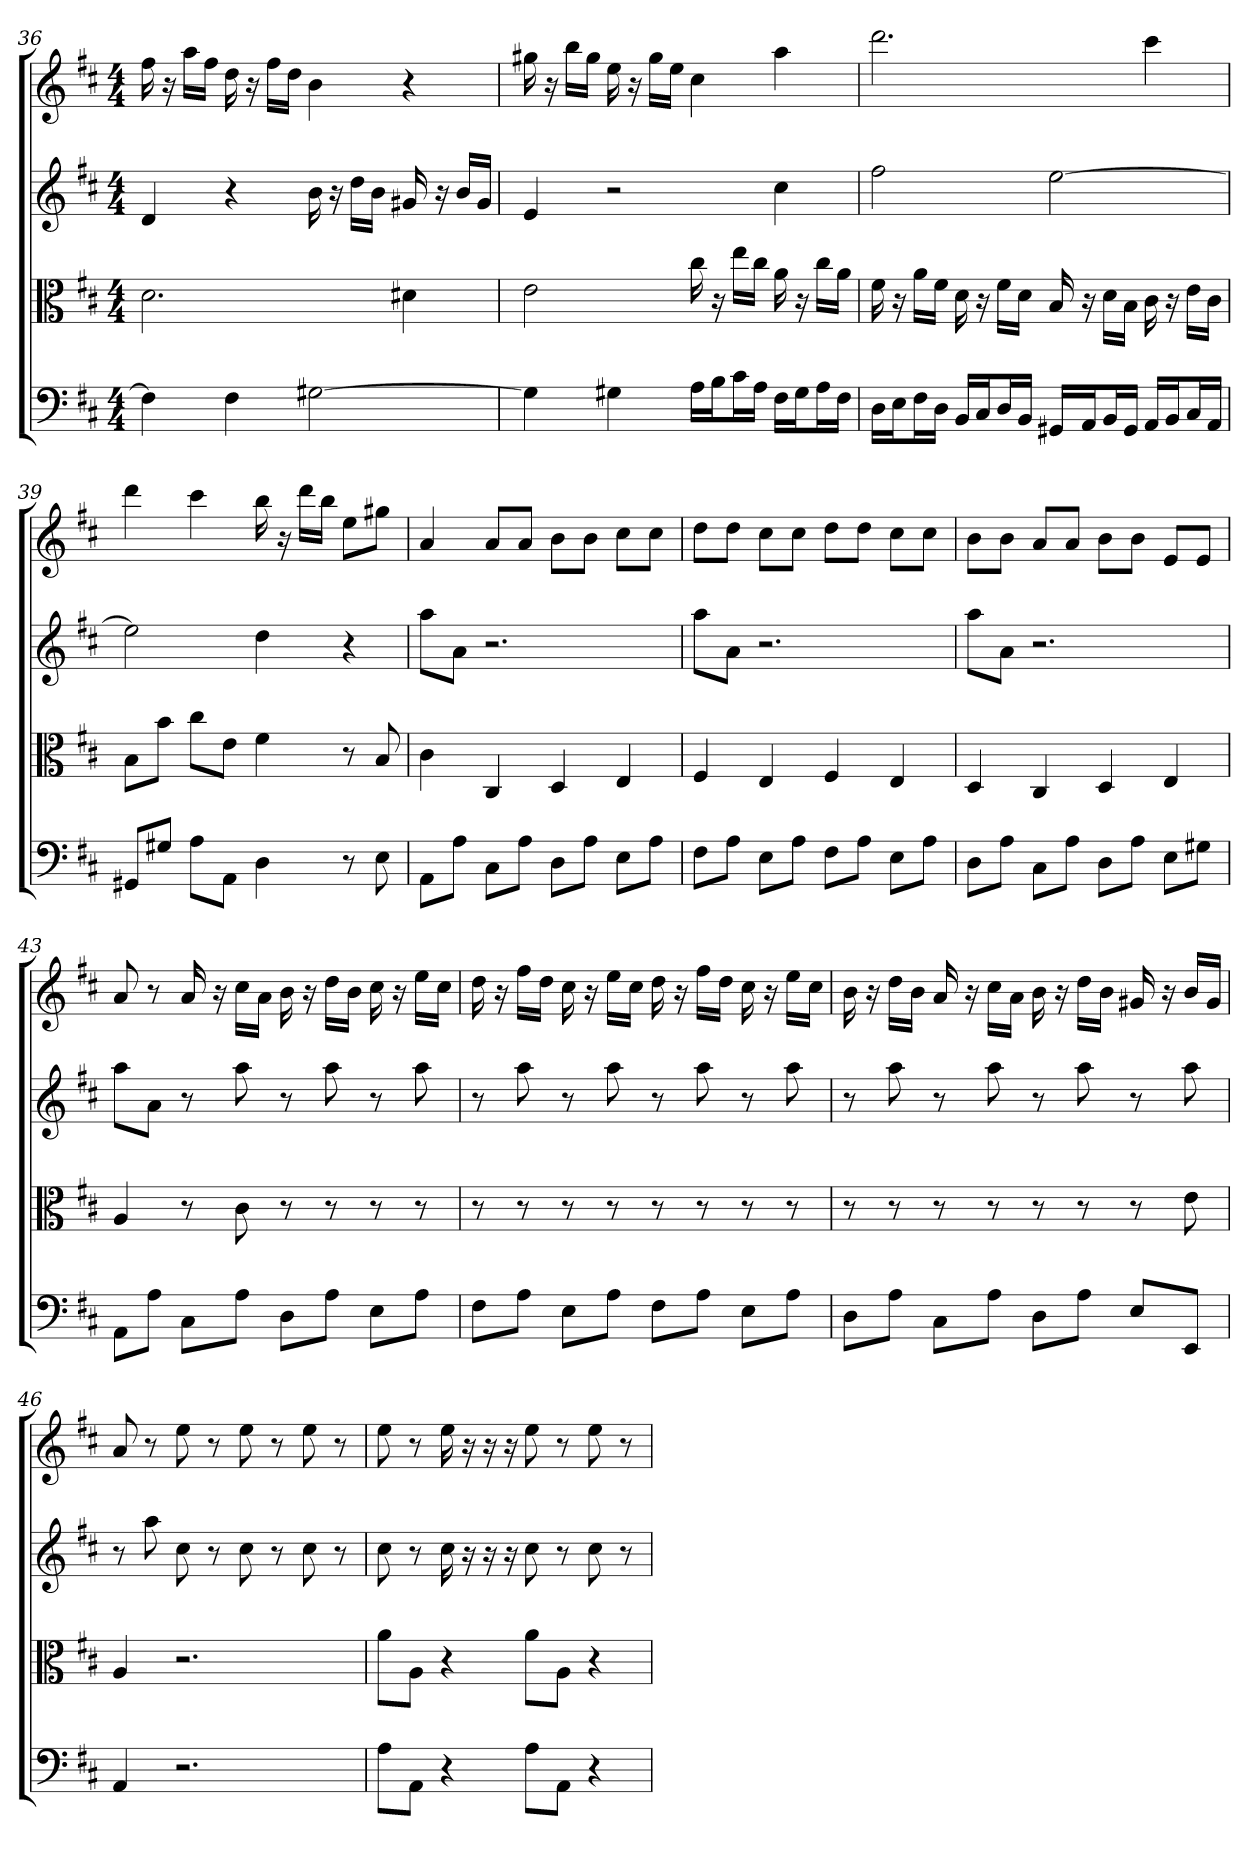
**kern	**kern	**kern	**kern
*part4	*part3	*part2	*part1
*staff4	*staff3	*staff2	*staff1
*clefF4	*clefC3	*clefG2	*clefG2
*k[f#c#]	*k[f#c#]	*k[f#c#]	*k[f#c#]
*D:	*D:	*D:	*D:
*M4/4	*M4/4	*M4/4	*M4/4
=36	=36	=36	=36
4F#]	2.d	4d	16ff#
.	.	.	16r
.	.	.	16aa\LL
.	.	.	16ff#\JJ
4F#	.	4r	16dd
.	.	.	16r
.	.	.	16ff#\LL
.	.	.	16dd\JJ
[2G#X	.	16b	4b
.	.	16r	.
.	.	16dd\LL	.
.	.	16b\JJ	.
.	4d#X	16g#X	4r
.	.	16r	.
.	.	16b/LL	.
.	.	16g#/JJ	.
=37	=37	=37	=37
4G#]	2e	4e	16gg#X
.	.	.	16r
.	.	.	16bb\LL
.	.	.	16gg#\JJ
4G#X	.	2r	16ee
.	.	.	16r
.	.	.	16gg#\LL
.	.	.	16ee\JJ
16A\LL	16cc#	.	4cc#
16B\J	16r	.	.
16c#\L	16ee\LL	.	.
16A\JJ	16cc#\JJ	.	.
16F#\LL	16a	4cc#	4aa
16G#\J	16r	.	.
16A\L	16cc#\LL	.	.
16F#\JJ	16a\JJ	.	.
=38	=38	=38	=38
16D\LL	16f#	2ff#	2.ddd
16E\J	16r	.	.
16F#\L	16a\LL	.	.
16D\JJ	16f#\JJ	.	.
16BB/LL	16d	.	.
16C#/J	16r	.	.
16D/L	16f#\LL	.	.
16BB/JJ	16d\JJ	.	.
16GG#X/LL	16B	[2ee	.
16AA/J	16r	.	.
16BB/L	16d\LL	.	.
16GG#/JJ	16B\JJ	.	.
16AA/LL	16c#	.	4ccc#
16BB/J	16r	.	.
16C#/L	16e\LL	.	.
16AA/JJ	16c#\JJ	.	.
=39	=39	=39	=39
8GG#X/L	8B\L	2ee]	4ddd
8G#X/J	8b\J	.	.
8A\L	8cc#\L	.	4ccc#
8AA\J	8e\J	.	.
4D	4f#	4dd	16bb
.	.	.	16r
.	.	.	16ddd\LL
.	.	.	16bb\JJ
8r	8r	4r	8ee\L
8E	8B	.	8gg#X\J
=40	=40	=40	=40
8AA\L	4c#	8aa\L	4a
8A\J	.	8a\J	.
8C#\L	4C#	2.r	8a/L
8A\J	.	.	8a/J
8D\L	4D	.	8b\L
8A\J	.	.	8b\J
8E\L	4E	.	8cc#\L
8A\J	.	.	8cc#\J
=41	=41	=41	=41
8F#\L	4F#	8aa\L	8dd\L
8A\J	.	8a\J	8dd\J
8E\L	4E	2.r	8cc#\L
8A\J	.	.	8cc#\J
8F#\L	4F#	.	8dd\L
8A\J	.	.	8dd\J
8E\L	4E	.	8cc#\L
8A\J	.	.	8cc#\J
=42	=42	=42	=42
8D\L	4D	8aa\L	8b\L
8A\J	.	8a\J	8b\J
8C#\L	4C#	2.r	8a/L
8A\J	.	.	8a/J
8D\L	4D	.	8b\L
8A\J	.	.	8b\J
8E\L	4E	.	8e/L
8G#X\J	.	.	8e/J
=43	=43	=43	=43
8AA\L	4A	8aa\L	8a
8A\J	.	8a\J	8r
8C#\L	8r	8r	16a
.	.	.	16r
8A\J	8c#	8aa	16cc#\LL
.	.	.	16a\JJ
8D\L	8r	8r	16b
.	.	.	16r
8A\J	8r	8aa	16dd\LL
.	.	.	16b\JJ
8E\L	8r	8r	16cc#
.	.	.	16r
8A\J	8r	8aa	16ee\LL
.	.	.	16cc#\JJ
=44	=44	=44	=44
8F#\L	8r	8r	16dd
.	.	.	16r
8A\J	8r	8aa	16ff#\LL
.	.	.	16dd\JJ
8E\L	8r	8r	16cc#
.	.	.	16r
8A\J	8r	8aa	16ee\LL
.	.	.	16cc#\JJ
8F#\L	8r	8r	16dd
.	.	.	16r
8A\J	8r	8aa	16ff#\LL
.	.	.	16dd\JJ
8E\L	8r	8r	16cc#
.	.	.	16r
8A\J	8r	8aa	16ee\LL
.	.	.	16cc#\JJ
=45	=45	=45	=45
8D\L	8r	8r	16b
.	.	.	16r
8A\J	8r	8aa	16dd\LL
.	.	.	16b\JJ
8C#\L	8r	8r	16a
.	.	.	16r
8A\J	8r	8aa	16cc#\LL
.	.	.	16a\JJ
8D\L	8r	8r	16b
.	.	.	16r
8A\J	8r	8aa	16dd\LL
.	.	.	16b\JJ
8E/L	8r	8r	16g#X
.	.	.	16r
8EE/J	8e	8aa	16b/LL
.	.	.	16g#/JJ
=46	=46	=46	=46
4AA	4A	8r	8a
.	.	8aa	8r
2.r	2.r	8cc#	8ee
.	.	8r	8r
.	.	8cc#	8ee
.	.	8r	8r
.	.	8cc#	8ee
.	.	8r	8r
=47	=47	=47	=47
8A\L	8a\L	8cc#	8ee
8AA\J	8A\J	8r	8r
4r	4r	16cc#	16ee
.	.	16r	16r
.	.	16r	16r
.	.	16r	16r
8A\L	8a\L	8cc#	8ee
8AA\J	8A\J	8r	8r
4r	4r	8cc#	8ee
.	.	8r	8r
=	=	=	=
*-	*-	*-	*-
